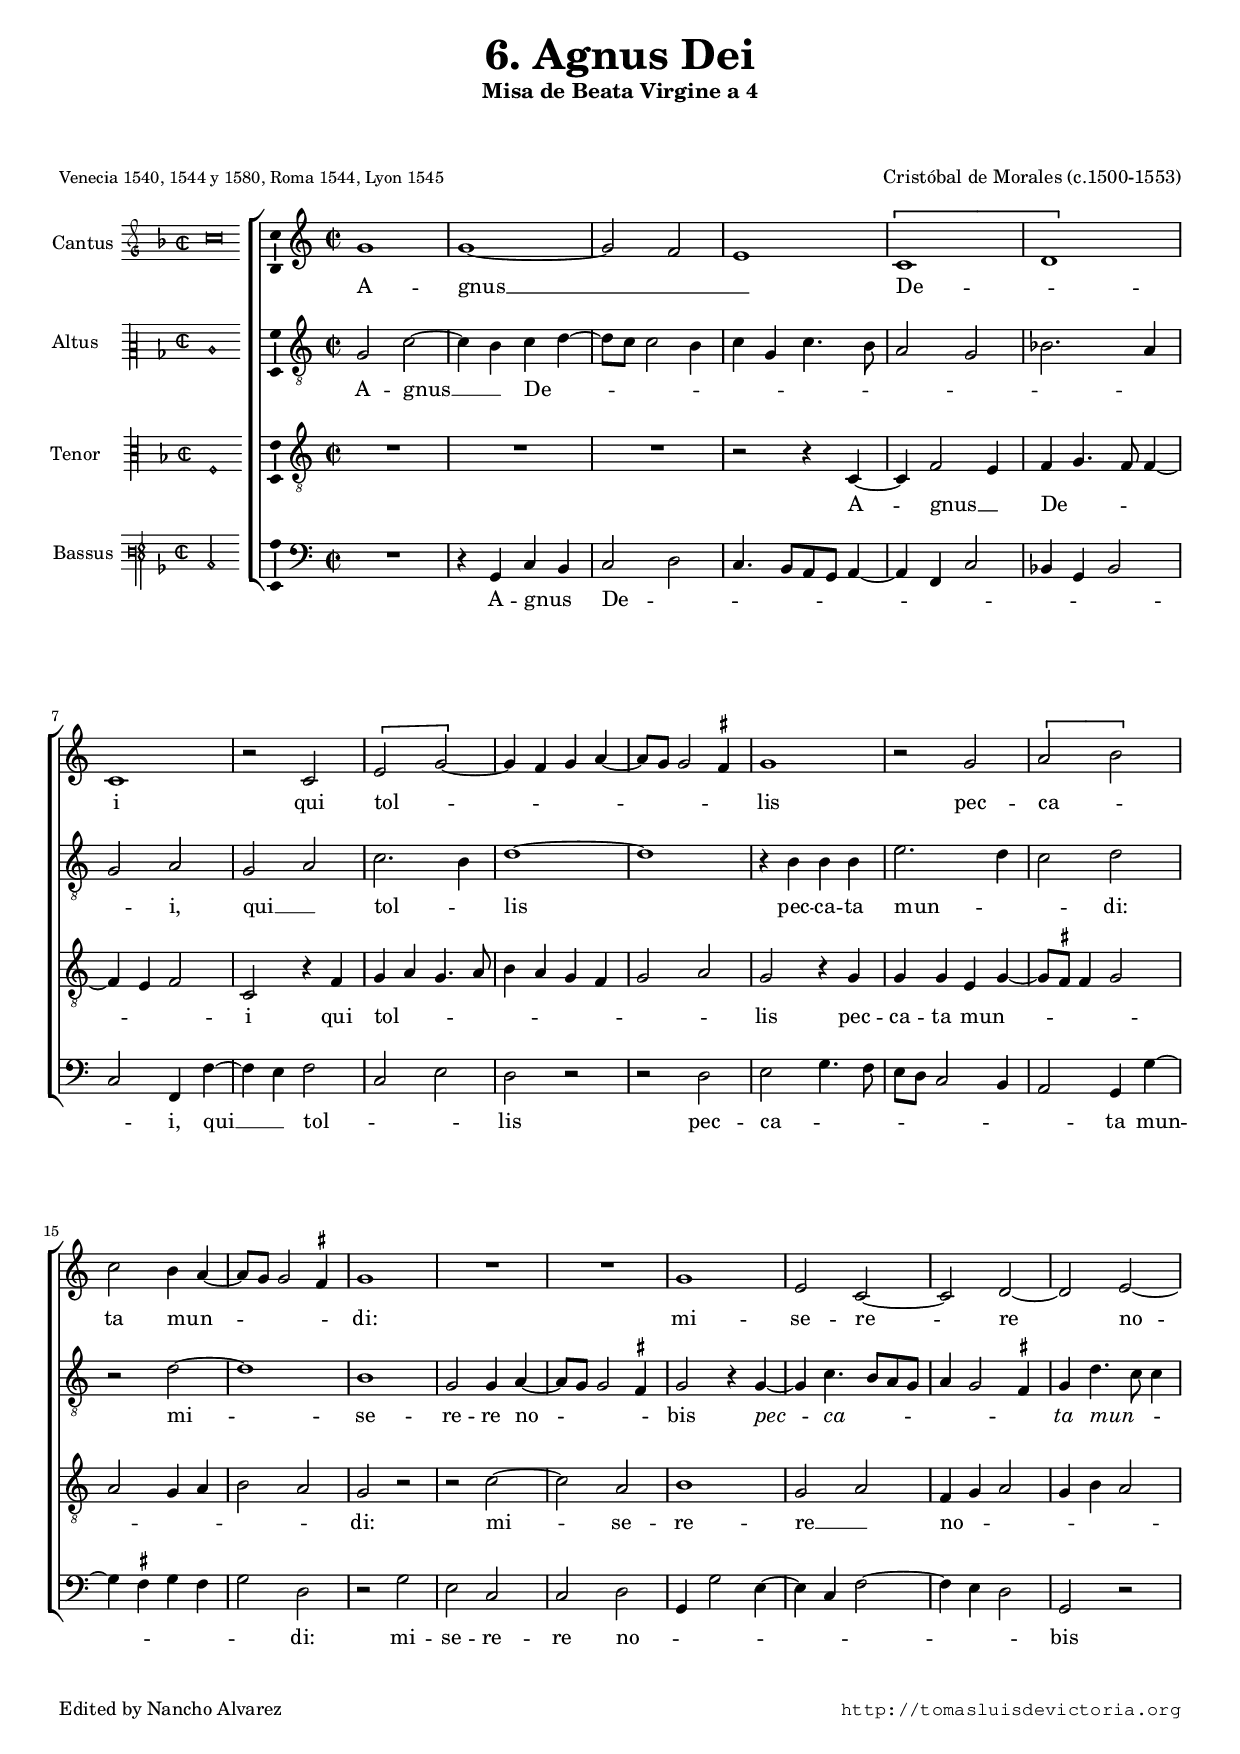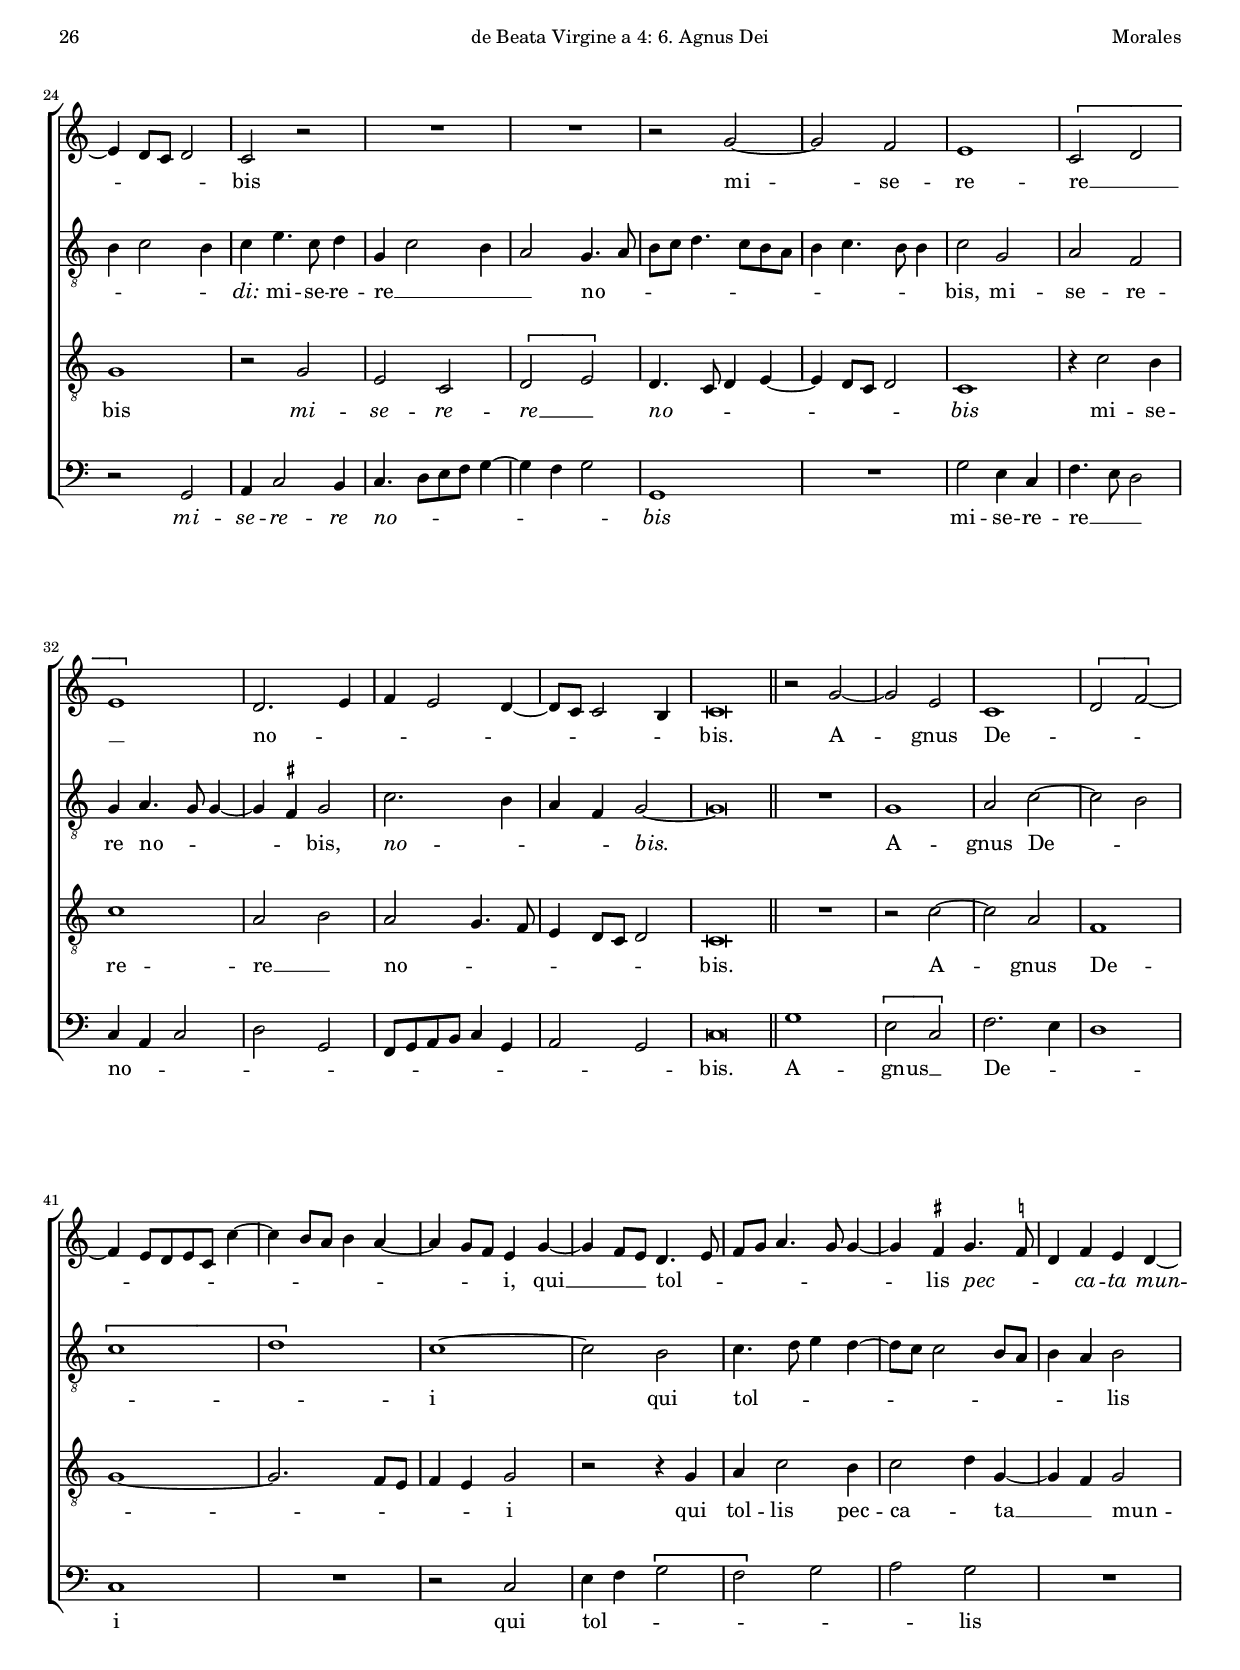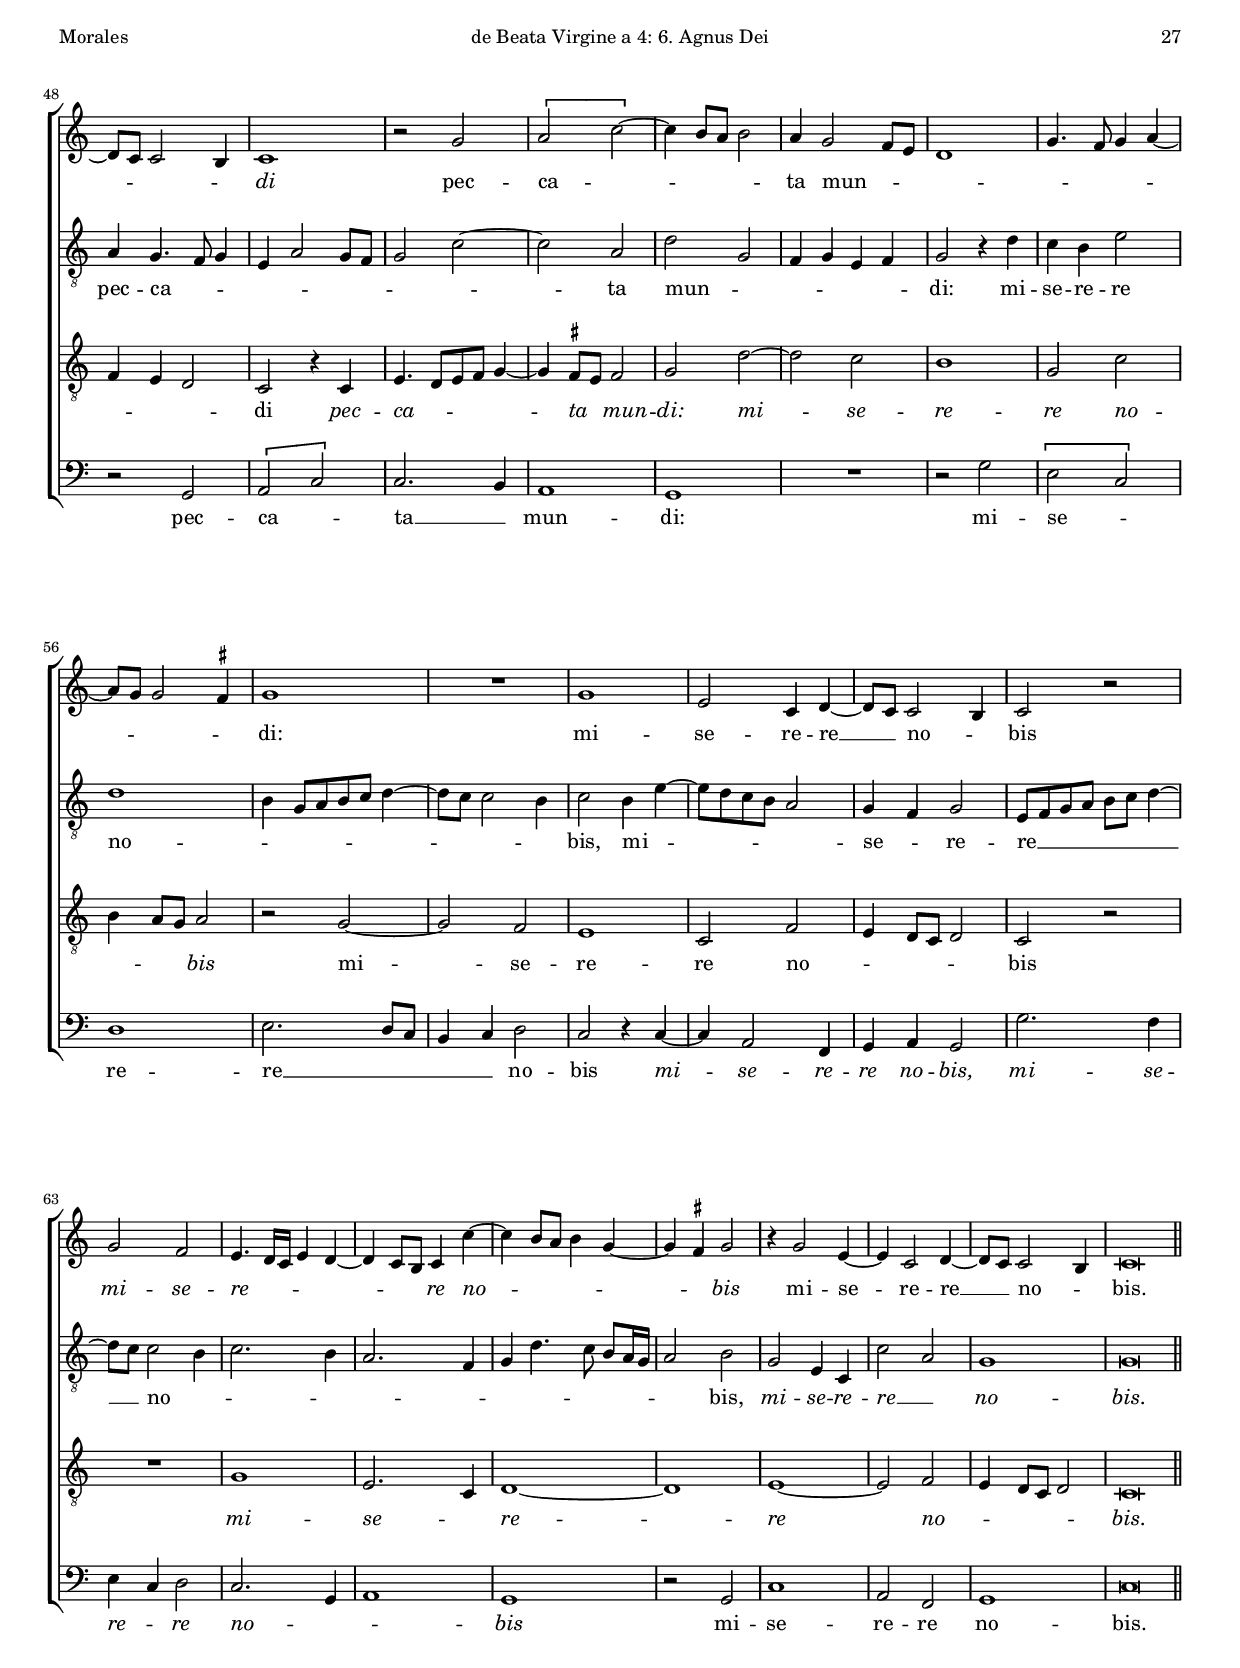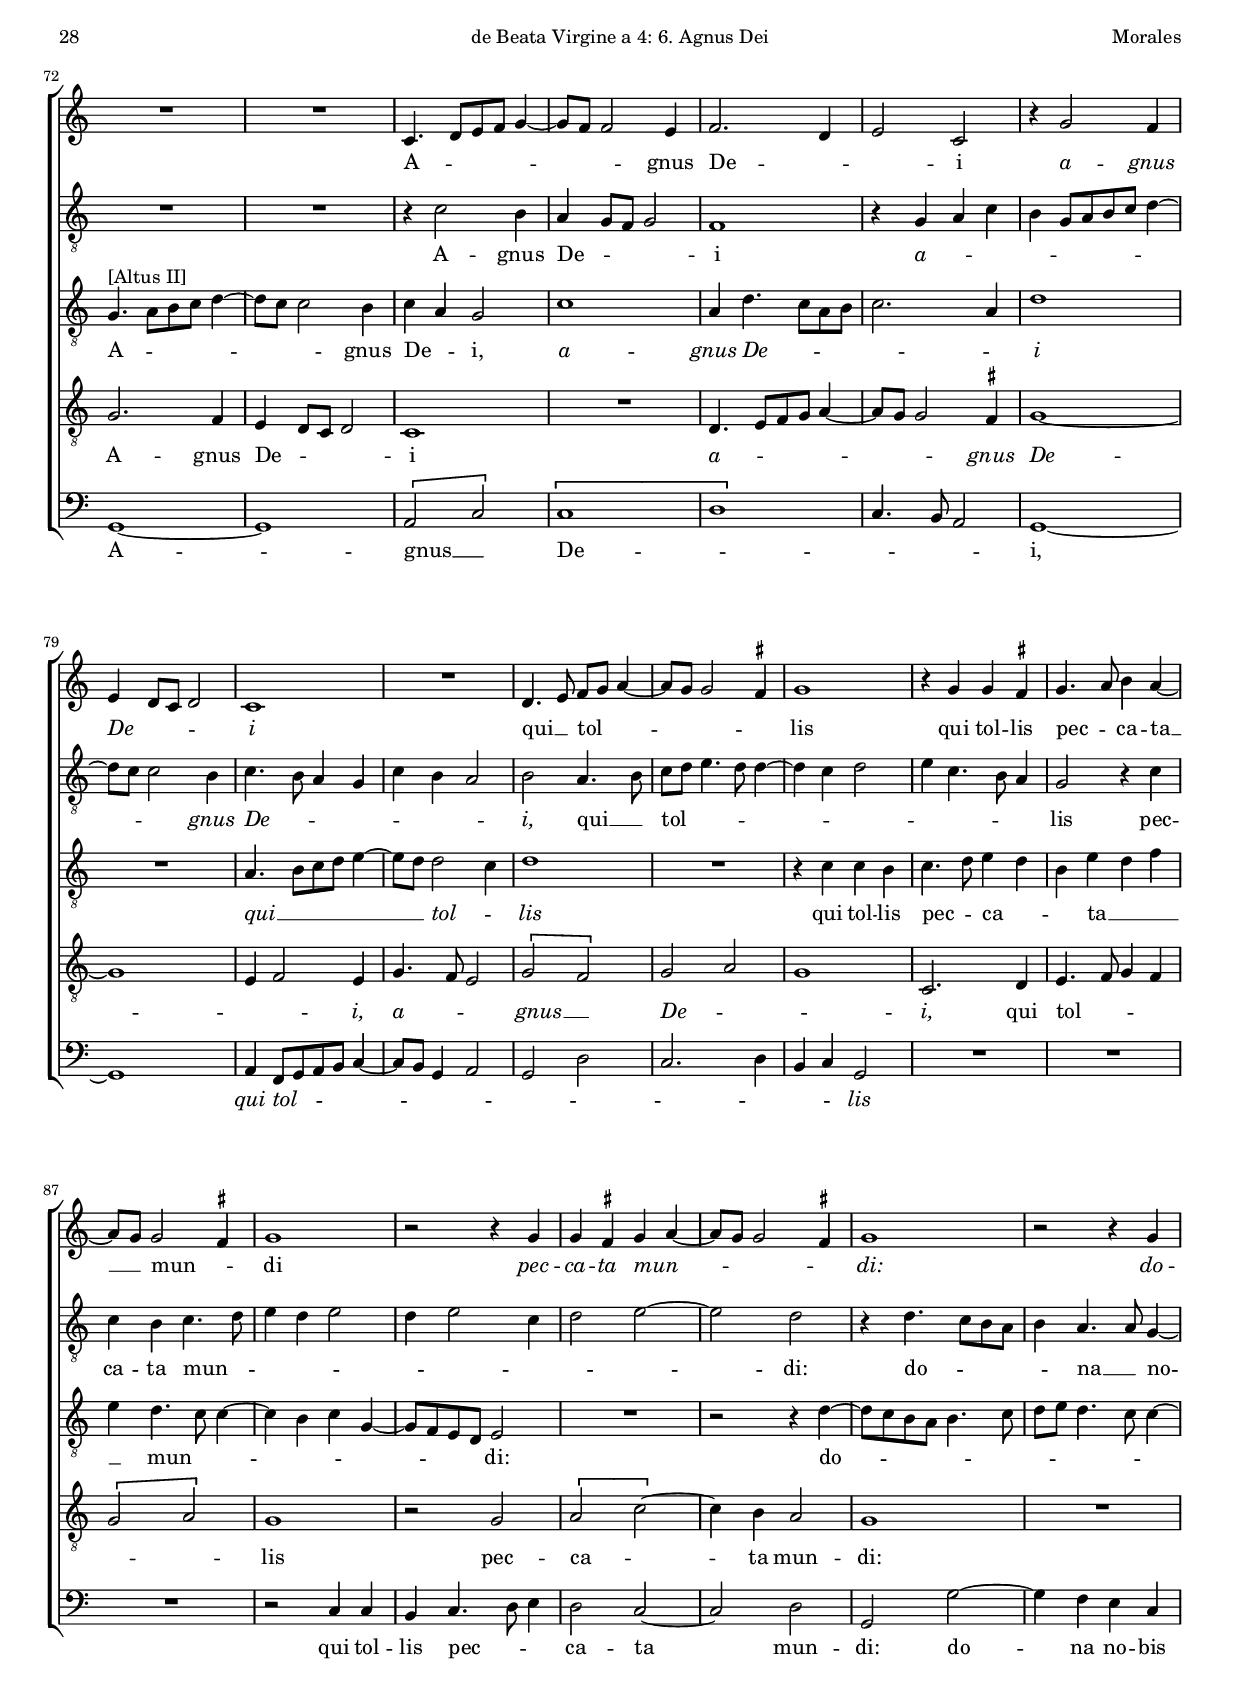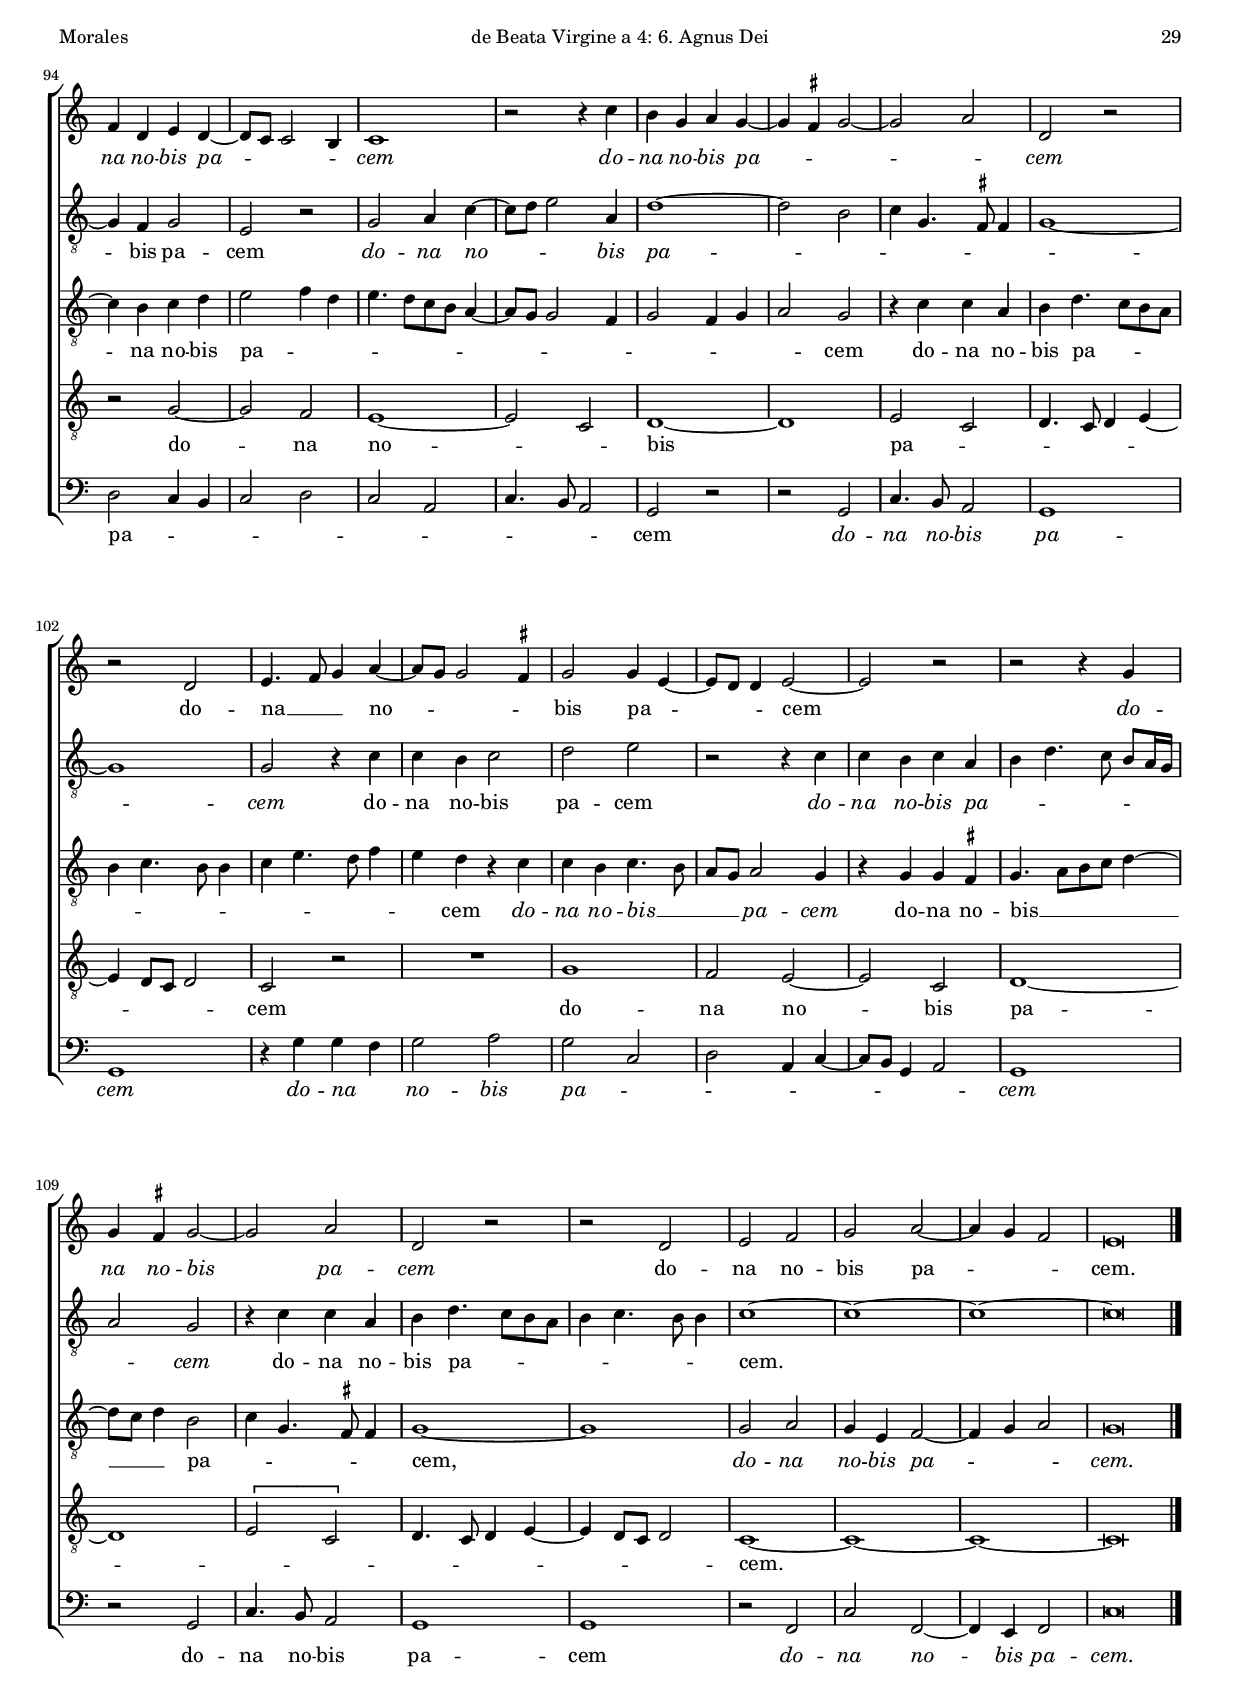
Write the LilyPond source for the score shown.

\version "2.18.0"

#(set-default-paper-size "a4")
#(set-global-staff-size 16.3)
#(ly:set-option 'point-and-click #f)
%mobile -s15.0 -i3.2

italicas=\override LyricText.font-shape = #'italic
rectas=\override LyricText.font-shape = #'upright
ss=\once \set suggestAccidentals = ##t
incipitwidth = 20
mtempo={\tempo 4 = 100}
mtempob={\tempo 4 = 50}
mt=#(define-music-function (parser location offset) (number?) ; move lyric text
      #{ \once \override LyricText.X-offset = -$offset #})

htitle="de Beata Virgine a 4: 6. Agnus Dei"
hcomposer="Morales"

\header {
	title=\markup{\fontsize #3 "6. Agnus Dei"}
	subtitle="Misa de Beata Virgine a 4"
	subsubtitle=\markup{\null \vspace #2 }
	composer="Cristóbal de Morales (c.1500-1553)"
        pdfauthor=\composer
	%opus="(-)"
	poet=\markup{\smaller "Venecia 1540, 1544 y 1580, Roma 1544, Lyon 1545" }
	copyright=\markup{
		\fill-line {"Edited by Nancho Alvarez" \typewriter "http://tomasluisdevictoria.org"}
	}
%	tagline=""
}


global={\key f \major \time 2/2  \skip 1*36 \bar "||"
		\skip 1*35 \bar "||" \break
		\skip 1*45 \bar "|."
}

cantus={
	c''1
	c'' ~
	c''2 bes'
	a'1
%5
	\[f'
	g'\]
	f'
	r2 f'
	\[a' c'' ~ \]
%10
	c''4 bes' c'' d'' ~
	d''8 c'' c''2 \ss b'4
	c''1
	r2 c''
	\[d'' e''\]
%15
	f'' e''4 d'' ~
	d''8 c'' c''2 \ss b'4
	c''1
	R1*4/4
	R1*4/4
%20
	c''1
	a'2 f' ~
	f' g' ~
	g' a' ~
	a'4 g'8 f' g'2
%25
	f' r
	R1*4/4
	R1*4/4
	r2 c'' ~
	c'' bes'
%30
	a'1
	\[f'2 g'
	a'1\]
	g'2. a'4
	bes' a'2 g'4 ~
%35
	g'8 f' f'2 e'4
	f'\breve*1/2
	r2 c'' ~
	c'' a'
	f'1
%40
	\[g'2 bes' ~ \]
	bes'4  a'8[ g' a' f'] f''4 ~
	f'' e''8 d'' e''4 d'' ~
	d'' c''8 bes' a'4 c'' ~
	c'' bes'8 a' g'4. a'8
%45
	bes' c'' d''4. c''8 c''4 ~
	c'' \ss b' c''4. \ss bes'8
	g'4 bes' a' g' ~
	g'8 f' f'2 e'4
	f'1
%50
	r2 c''
	\[d'' f'' ~ \]
	f''4 e''8 d'' e''2
	d''4 c''2 bes'8 a'
	g'1
%55
	c''4. bes'8 c''4 d'' ~
	d''8 c'' c''2 \ss b'4
	c''1
	R1*4/4
	c''1
%60
	a'2 f'4 g' ~
	g'8 f' f'2 e'4
	f'2 r
	c'' bes'
	a'4. g'16 f' a'4 g' ~
%65
	g' f'8 e' f'4 f'' ~
	f'' e''8 d'' e''4 c'' ~
	c'' \ss b' c''2
	r4 c''2 a'4 ~
	a' f'2 g'4 ~
%70
	g'8 f' f'2 e'4
	f'\breve*1/2
	R1*4/4
	R1*4/4
	f'4.  g'8[ a' bes'] c''4 ~
%75
	c''8 bes' bes'2 a'4
	bes'2. g'4
	a'2 f'
	r4 c''2 bes'4
	a' g'8 f' g'2
%80
	f'1
	R1*4/4
	g'4. a'8 bes' c'' d''4 ~
	d''8 c'' c''2 \ss b'4
	c''1
%85
	r4 c'' c'' \ss b'
	c''4. d''8 e''4 d'' ~
	d''8 c'' c''2 \ss b'4
	c''1
	r2 r4 c''
%90
	c'' \ss b' c'' d'' ~
	d''8 c'' c''2 \ss b'4
	c''1
	r2 r4 c''
	bes' g' a' g' ~
%95
	g'8 f' f'2 e'4
	f'1
	r2 r4 f''
	e'' c'' d'' c'' ~
	c'' \ss b' c''2 ~
%100
	c'' d''
	g' r
	r g'
	a'4. bes'8 c''4 d'' ~
	d''8 c'' c''2 \ss b'4
%105
	c''2 c''4 a' ~
	a'8 g' g'4 a'2 ~
	a' r
	r r4 c''
	c'' \ss b' c''2 ~
%110
	c'' d''
	g' r
	r g'
	a' bes'
	c'' d'' ~
%115
	d''4 c'' bes'2
	a'\breve*1/2
}

altus={
	c'2 f' ~
	f'4 e' f' g' ~
	g'8 f' f'2 e'4
	f' c' f'4. e'8
%5
	d'2 c'
	ees'2. d'4
	c'2 d'
	c' d'
	f'2. e'4
%10
	g'1 ~
	g'
	r4 e' e' e'
	a'2. g'4
	f'2 g'
%15
	r g' ~
	g'1
	e'
	c'2 c'4 d' ~
	d'8 c' c'2 \ss b4
%20
	c'2 r4 c' ~
	c' f'4. e'8 d' c'
	d'4 c'2 \ss b4
	c' g'4. f'8 f'4
	e' f'2 e'4
%25
	f' a'4. f'8 g'4
	c' f'2 e'4
	d'2 c'4. d'8
	e' f' g'4. f'8 e' d'
	e'4 f'4. e'8 e'4
%30
	f'2 c'
	d' bes
	c'4 d'4. c'8 c'4 ~
	c' \ss b c'2
	f'2. e'4
%35
	d' bes c'2 ~
	c'\breve*1/2
	R1*4/4
	c'1
	d'2 f' ~
%40
	f' e'
	\[f'1
	g'\]
	f' ~
	f'2 e'
%45
	f'4. g'8 a'4 g' ~
	g'8 f' f'2 e'8 d'
	e'4 d' e'2
	d'4 c'4. bes8 c'4
	a d'2 c'8 bes
%50
	c'2 f' ~
	f' d'
	g' c'
	bes4 c' a bes
	c'2 r4 g'
%55
	f' e' a'2
	g'1
	e'4  c'8[ d' e' f'] g'4 ~
	g'8 f' f'2 e'4
	f'2 e'4 a' ~
%60
	a'8 g' f' e' d'2
	c'4 bes c'2
	a8 bes c' d' e' f' g'4 ~
	g'8 f' f'2 e'4
	f'2. e'4
%65
	d'2. bes4
	c' g'4. f'8  e'[ d'16 c']
	d'2 e'
	c' a4 f
	f'2 d'
%70
	c'1
	c'\breve*1/2
	R1*4/4
	R1*4/4
	r4 f'2 e'4
%75
	d' c'8 bes c'2
	bes1
	r4 c' d' f'
	e'  c'8[ d' e' f'] g'4 ~
	g'8 f' f'2 e'4
%80
	f'4. e'8 d'4 c'
	f' e' d'2
	e' d'4. e'8
	f' g' a'4. g'8 g'4 ~
	g' f' g'2
%85
	a'4 f'4. e'8 d'4
	c'2 r4 f'
	f' e' f'4. g'8
	a'4 g' a'2
	g'4 a'2 f'4
%90
	g'2 a' ~
	a' g'
	r4 g'4. f'8 e' d'
	e'4 d'4. d'8 c'4 ~
	c' bes c'2
%95
	a r
	c' d'4 f' ~
	f'8 g' a'2 d'4
	g'1 ~
	g'2 e'
%100
	f'4 c'4. \ss b8 b4
	c'1 ~
	c'
	c'2 r4 f'
	f' e' f'2
%105
	g' a'
	r r4 f'
	f' e' f' d'
	e' g'4. f'8  e'[ d'16 c']
	d'2 c'
%110
	r4 f' f' d'
	e' g'4. f'8 e' d'
	e'4 f'4. e'8 e'4
	f'1 ~
	f' ~
%115
	f' ~
	f'\breve*1/2
}

altusdos={
	R1*4/4
	R1*4/4
	R1*4/4
	R1*4/4
%5
	R1*4/4
	R1*4/4
	R1*4/4
	R1*4/4
	R1*4/4
%10
	R1*4/4
	R1*4/4
	R1*4/4
	R1*4/4
	R1*4/4
%15
	R1*4/4
	R1*4/4
	R1*4/4
	R1*4/4
	R1*4/4
%20
	R1*4/4
	R1*4/4
	R1*4/4
	R1*4/4
	R1*4/4
%25
	R1*4/4
	R1*4/4
	R1*4/4
	R1*4/4
	R1*4/4
%30
	R1*4/4
	R1*4/4
	R1*4/4
	R1*4/4
	R1*4/4
%35
	R1*4/4
	R1*4/4
	R1*4/4
	R1*4/4
	R1*4/4
%40
	R1*4/4
	R1*4/4
	R1*4/4
	R1*4/4
	R1*4/4
%45
	R1*4/4
	R1*4/4
	R1*4/4
	R1*4/4
	R1*4/4
%50
	R1*4/4
	R1*4/4
	R1*4/4
	R1*4/4
	R1*4/4
%55
	R1*4/4
	R1*4/4
	R1*4/4
	R1*4/4
	R1*4/4
%60
	R1*4/4
	R1*4/4
	R1*4/4
	R1*4/4
	R1*4/4
%65
	R1*4/4
	R1*4/4
	R1*4/4
	R1*4/4
	R1*4/4
%70
	R1*4/4
	R1*4/4
	s4*0^\markup{"[Altus II]"}
	c'4.  d'8[ e' f'] g'4 ~
	g'8 f' f'2 e'4
	f' d' c'2
%75
	f'1
	d'4 g'4. f'8 d' e'
	f'2. d'4
	g'1
	R1*4/4
%80
	d'4.  e'8[ f' g'] a'4 ~
	a'8 g' g'2 f'4
	g'1
	R1*4/4
	r4 f' f' e'
%85
	f'4. g'8 a'4 g'
	e' a' g' bes'
	a' g'4. f'8 f'4 ~
	f' e' f' c' ~
	c'8 bes a g a2
%90
	R1*4/4
	r2 r4 g' ~
	g'8 f' e' d' e'4. f'8
	g' a' g'4. f'8 f'4 ~
	f' e' f' g'
%95
	a'2 bes'4 g'
	a'4.  g'8[ f' e'] d'4 ~
	d'8 c' c'2 bes4
	c'2 bes4 c'
	d'2 c'
%100
	r4 f' f' d'
	e' g'4. f'8 e' d'
	e'4 f'4. e'8 e'4
	f' a'4. g'8 bes'4
	a' g' r f'
%105
	f' e' f'4. e'8
	d' c' d'2 c'4
	r c' c' \ss b
	c'4.  d'8[ e' f'] g'4 ~
	g'8 f' g'4 e'2
%110
	f'4 c'4. \ss b8 b4
	c'1 ~
	c'
	c'2 d'
	c'4 a bes2 ~
%115
	bes4 c' d'2
	c'\breve*1/2
}

tenor={
	R1*4/4
	R1*4/4
	R1*4/4
	r2 r4 f ~
%5
	f bes2 a4
	bes c'4. bes8 bes4 ~
	bes a bes2
	f r4 bes
	c' d' c'4. d'8
%10
	e'4 d' c' bes
	c'2 d'
	c' r4 c'
	c' c' a c' ~
	c'8 \ss b b4 c'2
%15
	d' c'4 d'
	e'2 d'
	c' r
	r f' ~
	f' d'
%20
	e'1
	c'2 d'
	bes4 c' d'2
	c'4 e' d'2
	c'1
%25
	r2 c'
	a f
	\[g a\]
	g4. f8 g4 a ~
	a g8 f g2
%30
	f1
	r4 f'2 e'4
	f'1
	d'2 e'
	d' c'4. bes8
%35
	a4 g8 f g2
	f\breve*1/2
	R1*4/4
	r2 f' ~
	f' d'
%40
	bes1
	c' ~
	c'2. bes8 a
	bes4 a c'2
	r r4 c'
%45
	d' f'2 e'4
	f'2 g'4 c' ~
	c' bes c'2
	bes4 a g2
	f r4 f
%50
	a4.  g8[ a bes] c'4 ~
	c' \ss b8 a b2
	c' g' ~
	g' f'
	e'1
%55
	c'2 f'
	e'4 d'8 c' d'2
	r c' ~
	c' bes
	a1
%60
	f2 bes
	a4 g8 f g2
	f r
	R1*4/4
	c'1
%65
	a2. f4
	g1 ~
	g
	a ~
	a2 bes
%70
	a4 g8 f g2
	f\breve*1/2
	c'2. bes4
	a g8 f g2
	f1
%75
	R1*4/4
	g4.  a8[ bes c'] d'4 ~
	d'8 c' c'2 \ss b4
	c'1 ~
	c'
%80
	a4 bes2 a4
	c'4. bes8 a2
	\[c' bes\]
	c' d'
	c'1
%85
	f2. g4
	a4. bes8 c'4 bes
	\[c'2 d'\]
	c'1
	r2 c'
%90
	\[d' f' ~ \]
	f'4 e' d'2
	c'1
	R1*4/4
	r2 c' ~
%95
	c' bes
	a1 ~
	a2 f
	g1 ~
	g
%100
	a2 f
	g4. f8 g4 a ~
	a g8 f g2
	f r
	R1*4/4
%105
	c'1
	bes2 a ~
	a f
	g1 ~
	g
%110
	\[a2 f\]
	g4. f8 g4 a ~
	a g8 f g2
	f1 ~
	f ~
%115
	f ~
	f\breve*1/2
}

bassus={
	R1*4/4
	r4 c f e
	f2 g
	f4.  e8[ d c] d4 ~
%5
	d bes, f2
	ees4 c ees2
	f bes,4 bes ~
	bes a bes2
	f a
%10
	g r
	r g
	a c'4. bes8
	a g f2 e4
	d2 c4 c' ~
%15
	c' \ss b c' b
	c'2 g
	r c'
	a f
	f g
%20
	c4 c'2 a4 ~
	a f bes2 ~
	bes4 a g2
	c r
	r c
%25
	d4 f2 e4
	f4.  g8[ a bes] c'4 ~
	c' bes c'2
	c1
	R1*4/4
%30
	c'2 a4 f
	bes4. a8 g2
	f4 d f2
	g c
	bes,8 c d e f4 c
%35
	d2 c
	f\breve*1/2
	c'1
	\[a2 f\]
	bes2. a4
%40
	g1
	f
	R1*4/4
	r2 f
	a4 bes \[c'2
%45
	bes\] c'
	d' c'
	R1*4/4
	r2 c
	\[d f\]
%50
	f2. e4
	d1
	c
	R1*4/4
	r2 c'
%55
	\[a f\]
	g1
	a2. g8 f
	e4 f g2
	f r4 f ~
%60
	f d2 bes,4
	c d c2
	c'2. bes4
	a f g2
	f2. c4
%65
	d1
	c
	r2 c
	f1
	d2 bes,
%70
	c1
	f\breve*1/2
	c1 ~
	c
	\[d2 f\]
%75
	\[f1
	g\]
	f4. e8 d2
	c1 ~
	c
%80
	d4  bes,8[ c d e] f4 ~
	f8 e c4 d2
	c g
	f2. g4
	e f c2
%85
	R1*4/4
	R1*4/4
	R1*4/4
	r2 f4 f
	e f4. g8 a4
%90
	g2 f ~
	f g
	c c' ~
	c'4 bes a f
	g2 f4 e
%95
	f2 g
	f d
	f4. e8 d2
	c r
	r c
%100
	f4. e8 d2
	c1
	c
	r4 c' c' bes
	c'2 d'
%105
	c' f
	g d4 f ~
	f8 e c4 d2
	c1
	r2 c
%110
	f4. e8 d2
	c1
	c
	r2 bes,
	f bes, ~
%115
	bes,4 a, bes,2
	f\breve*1/2
}

textocantus=\lyricmode{
A -- gnus __ _ _ _ De -- _ i
qui tol -- _ _ _ _ _ _ _ _ _ lis
pec -- ca -- _ ta mun -- _ _ _ _ _ di:
mi -- se -- re -- _ re _ no -- _ _ _ _ bis
mi -- _ se -- re -- re __ _ _ no -- _ _ _ _ _ _ _ _ bis.
A -- _ gnus De -- _ _ _ _ _ _ _ _ _ _ _ _ _ _ _ _ i,
\mt #.5 qui __ _ _ _ tol -- _ _ _ _ _ _ _ lis 
\italicas
pec -- _ _ ca -- ta \mt #1 mun -- _ _ _ _ di
\rectas
pec -- ca -- _ _ _ _ _ ta mun -- _ _ _ _ _ _ _ _ _ _ _ di:
mi -- se -- re -- re __ _ _ no -- _ bis
\italicas
mi -- se -- re -- _ _ _ _ _ _ _ re no -- _ _ _ _ _ _ _ bis
\rectas
mi -- se -- _ re -- re __ _ _ no -- _ bis.
A -- _ _ _ _ _ _ _ gnus De -- _ _ i
\italicas
a -- gnus De -- _ _ _ i
\rectas
qui __ _ tol -- _ _ _ _ _ _ lis
qui tol -- lis pec -- _ ca -- ta __ _ _ mun -- _ di
\italicas
pec -- ca -- ta mun -- _ _ _ _ _ di:
do -- na no -- bis pa -- _ _ _ _ cem
do -- na no -- bis pa -- _ _ _ _ _ cem
\rectas
do -- na __ _ _ no -- _ _ _ _ bis pa -- _ _ _ _ cem _
\italicas
do -- na no -- bis _ pa -- cem
\rectas
do -- na no -- bis pa -- _ _ _ cem.
}

textoaltus=\lyricmode{
A -- gnus __ _ _ De -- _ _ _ _ _ _ _ _ _ _ _ _ _ _ i,
qui __ _ tol -- _ lis _ pec -- ca -- ta mun -- _ _ di:
mi -- _ se -- re -- re no -- _ _ _ _ bis
\italicas
pec -- _ ca -- _ _ _ _ _ _ ta mun -- _ _ _ _ _ di:
\rectas
mi -- se -- re -- re __ _ _ _ no -- _ _ _ _ _ _ _ _ _ _ _ bis,
mi -- se -- re -- re no -- _ _ _ _ bis,
\italicas
no -- _ _ _ bis. _
\rectas
A -- gnus De -- _ _ _ _ i _
qui tol -- _ _ _ _ _ _ _ _ _ _ lis 
pec -- ca -- _ _ _ _ _ _ _ _ _ ta mun -- _ _ _ _ _ di:
mi -- se -- re -- re no -- _ _ _ _ _ _ _ _ _ _ bis,
mi -- _ _ _ _ _ _ se -- _ re -- re __ _ _ _ _ _ _ _ _ 
no -- _ _ _ _ _ _ _ _ _ _ _ _ bis,
\italicas
mi -- se -- re -- re __ _ no -- bis.
\rectas
A -- gnus De -- _ _ _ i
\italicas
a -- _ _ _ _ _ _ _ _ _ _ _ gnus De -- _ _ _ _ _ _ i,
\rectas
qui __ _ tol -- _ _ _ _ _ _ _ _ _ _ _ lis
pec -- ca -- ta mun -- _ _ _ _ _ _ _ _ _ _ di:
do -- _ _ _ _ na __ _ no -- _ bis pa -- cem
\italicas
do -- na no -- _ _ _ bis pa -- _ _ _ _ _ _ _ _ cem
\rectas
do -- na no -- bis pa -- cem
\italicas
do -- na no -- bis pa -- _ _ _ _ _ _ _ cem
\rectas
do -- na no -- bis pa -- _ _ _ _ _ _ _ cem. _ _ _ 
}

textoaltusdos=\lyricmode{
A -- _ _ _ _ _ _ _ gnus De -- _ i,
\italicas
a -- gnus De -- _ _ _ _ _ i
qui __ _ _ _ _ _ _ tol -- _ lis
\rectas
qui tol -- lis pec -- _ ca -- _ _ ta __ _ _ _ \mt #.5 mun -- _ _ _ _ _ _ _ _ _ _ di:
do -- _ _ _ _ _ _ _ _ _ _ _ _ na 
no -- bis pa -- _ _ _ _ _ _ _ _ _ _ _ _ _ _ _ cem
do -- na no -- bis pa -- _ _ _ _ _ _ _ _ _ _ _ _ cem
\italicas
do -- na no -- bis __ _ _ _ pa -- cem
\rectas
do -- na no -- bis __ _ _ _ _ _ _ _ pa -- _ _ _ _ cem, _
\italicas
do -- na no -- bis pa -- _ _ _ cem.
}

textotenor=\lyricmode{
A -- _ gnus __ _ De -- _ _ _ _ _ _ i
qui tol -- _ _ _ _ _ _ _ _ _ lis
pec -- ca -- ta \mt #.5 mun -- _ _ _ _ _ _ _ _ _ _ di:
mi -- _ se -- re -- re __ _ no -- _ _ _ _ _ bis
\italicas
mi -- se -- re -- re __ _ no -- _ _ _ _ _ _ _ bis
\rectas
mi -- se -- re -- re __ _ no -- _ _ _ _ _ _ bis.
A -- _ gnus De -- _ _ _ _ _ _ i
qui tol -- lis pec -- ca -- _ ta __ _ _ mun -- _ _ _ di
\italicas
pec -- ca -- _ _ _ _ _ ta _ \mt #1 mun -- di:
mi -- _ se -- re -- re no -- _ _ _ bis
\rectas
mi -- _ se -- re -- re no -- _ _ _ _ bis
\italicas
mi -- se -- _ re -- _ re _ no -- _ _ _ _ bis.
\rectas
A -- gnus De -- _ _ _ i
\italicas
a -- _ _ _ _ _ _ _ gnus De -- _ _ _ i,
a -- _ _ \mt #.8 gnus __ _ De -- _ _ i,
\rectas
qui tol -- _ _ _ _ _ lis
pec -- ca -- _ _ ta mun -- di:
do -- _ na no -- _ _ bis _
pa -- _ _ _ _ _ _ _ _ _ cem
do -- na no -- _ bis pa -- _ _ _ _ _ _ _ _ _ _ _ cem. _ _ _ 
}

textobassus=\lyricmode{
A -- gnus _ De -- _ _ _ _ _ _ _ _ _ _ _ _ _ i,
qui __ _ _ tol -- _ _ lis
pec -- ca -- _ _ _ _ _ _ _ ta \mt #1 mun -- _ _ _ _ _ di:
mi -- se -- re -- re no -- _ _ _ _ _ _ _ _ _ bis
\italicas
mi -- se -- re -- re no -- _ _ _ _ _ _ _ bis
\rectas
mi -- se -- re -- re __ _ _ no -- _ _ _ _ _ _ _ _ _ _ _ _ bis.
A -- \mt #.5 \mt #.5 gnus __ _ De -- _ _ i
qui tol -- _ _ _ _ _ lis 
pec -- ca -- _ ta __ _ mun -- di:
mi -- se -- _ re -- re __ _ _ _ _ no -- bis
\italicas
mi -- _ se -- re -- re no -- bis,
mi -- se -- re -- _ re no -- _ _ bis
\rectas
mi -- se -- re -- re no -- bis.
A -- _ gnus __ _ De -- _ _ _ _ i, _
\italicas
qui tol -- _ _ _ _ _ _ _ _ _ _ _ _ _ _ lis
\rectas
qui tol -- lis pec -- _ _ ca -- ta _ mun -- di:
do -- _ na no -- bis pa -- _ _ _ _ _ _ _ _ _ cem
\italicas
do -- na no -- bis pa -- cem
do -- na _ no -- bis pa -- _ _ _ _ _ _ _ _ cem
\rectas
do -- na no -- bis pa -- cem
\italicas
do -- na no -- _ bis pa -- cem.
}

incipitcantus=\markup{
	\score{
		{ 
		\set Staff.instrumentName="Cantus "
		\override NoteHead.style = #'neomensural
		\override Staff.TimeSignature.style = #'neomensural
		\cadenzaOn 
		\clef "petrucci-g"
		\key f \major
		\time 2/2
                c''\breve
		} 

	\layout { line-width=\incipitwidth indent = 0 }
	}
}

incipitaltus=\markup{
	\score{
		{ 
		\set Staff.instrumentName="Altus    "
		\override NoteHead.style = #'neomensural 
		\override Staff.TimeSignature.style = #'neomensural
		\cadenzaOn 
		\clef "petrucci-c2"
		\key f \major
		\time 2/2
                c'1
		} 
	\layout { line-width=\incipitwidth indent = 0 }
	}
}


incipittenor=\markup{
	\score{
		{ 
		\set Staff.instrumentName="Tenor    "
		\override NoteHead.style = #'neomensural 
		\override Staff.TimeSignature.style = #'neomensural
		\cadenzaOn 
		\clef "petrucci-c3"
		\key f \major
		\time 2/2
                f1
		} 
	\layout { line-width=\incipitwidth indent=0 }
	}
}

incipitbassus=\markup{
	\score{
		{ 
		\set Staff.instrumentName="Bassus "
		\override NoteHead.style = #'neomensural
		\override Staff.TimeSignature.style = #'neomensural
		\cadenzaOn 
		\clef "petrucci-f3"
		\key f \major
		\time 2/2
                c2
		} 
	\layout { line-width=\incipitwidth indent = 0 }
	}
}

%\layout {
%       \context {\Voice
%               \remove Ligature_bracket_engraver
%               \consists Mensural_ligature_engraver
%       }
%       line-width=\incipitwidth
%       indent = 0
%}

\score {\transpose c' g{
\new ChoirStaff<<

	\new Staff <<\global
	\new Voice="v1" {
		\set Staff.instrumentName=\incipitcantus
		\clef "treble"
		\cantus }
	\new Lyrics \lyricsto "v1" {\textocantus }
	>>

	\new Staff <<\global
	\new Voice="v2" {
		\set Staff.instrumentName=\incipitaltus
		\clef "G_8"
		\altus }
	\new Lyrics \lyricsto "v2" {\textoaltus }
	>>
	
	\new Staff \with {\remove "Ambitus_engraver" } <<\global
	\new Voice="v5" {
		\set Staff.instrumentName="Altus II "
		\clef "G_8"
		\altusdos }
	\new Lyrics \lyricsto "v5" {\textoaltusdos }
	>>
	
	\new Staff <<\global
	\new Voice="v3" {
		\set Staff.instrumentName=\incipittenor
		\clef "G_8"
		\tenor }
	\new Lyrics \lyricsto "v3" {\textotenor }
	>>
	
	\new Staff <<\global
	\new Voice="v4" {
		\set Staff.instrumentName=\incipitbassus
		\clef "bass"
		\bassus }
	\new Lyrics \lyricsto "v4" {\textobassus }
	>>
	
>>

	} % transpose

\layout{ 
	\context {\Lyrics 
		\override VerticalAxisGroup.staff-affinity = #UP
		\override VerticalAxisGroup.nonstaff-relatedstaff-spacing =
			#'((basic-distance . 0) (minimum-distance . 0) (padding . 1))
		\override LyricText.font-size = #1.2
		\override LyricHyphen.minimum-distance = #0.5
	}
	\context {\Score 
		tempoHideNote = ##t
		\override BarNumber.padding = #2 
	}
	\context {\Voice 
		melismaBusyProperties = #'()
		%autoBeaming = ##f
	}
	\context {\Staff 
                \RemoveEmptyStaves
                \override VerticalAxisGroup.remove-first = ##t
		\override VerticalAxisGroup.staff-staff-spacing =
			#'((basic-distance . 11) (minimum-distance . 0) (padding . 1))
		\consists Ambitus_engraver 
		\override LigatureBracket.padding = #1
	}
}

%\midi { \mtempo }

}


\paper{
	evenHeaderMarkup=\markup  \fill-line { \fromproperty #'page:page-number-string \htitle \hcomposer }
	oddHeaderMarkup= \markup  \fill-line { \on-the-fly #not-first-page \hcomposer \on-the-fly #not-first-page \htitle \on-the-fly #not-first-page \fromproperty #'page:page-number-string }
	%system-count=20
	%page-count = 8
	systems-per-page = 3
	ragged-last-bottom = ##f
	indent=3.4\cm
	system-system-spacing =
	#'((basic-distance . 20) (minimum-distance . 0) (padding . 5))
	top-system-spacing = % header
	#'((basic-distance . 10) (minimum-distance . 0) (padding . 0))
	last-bottom-spacing = % footer
	#'((basic-distance . 13) (minimum-distance . 0) (padding . 0))
	markup-system-spacing.padding = #2.5

first-page-number=25

first-page-number=25
}